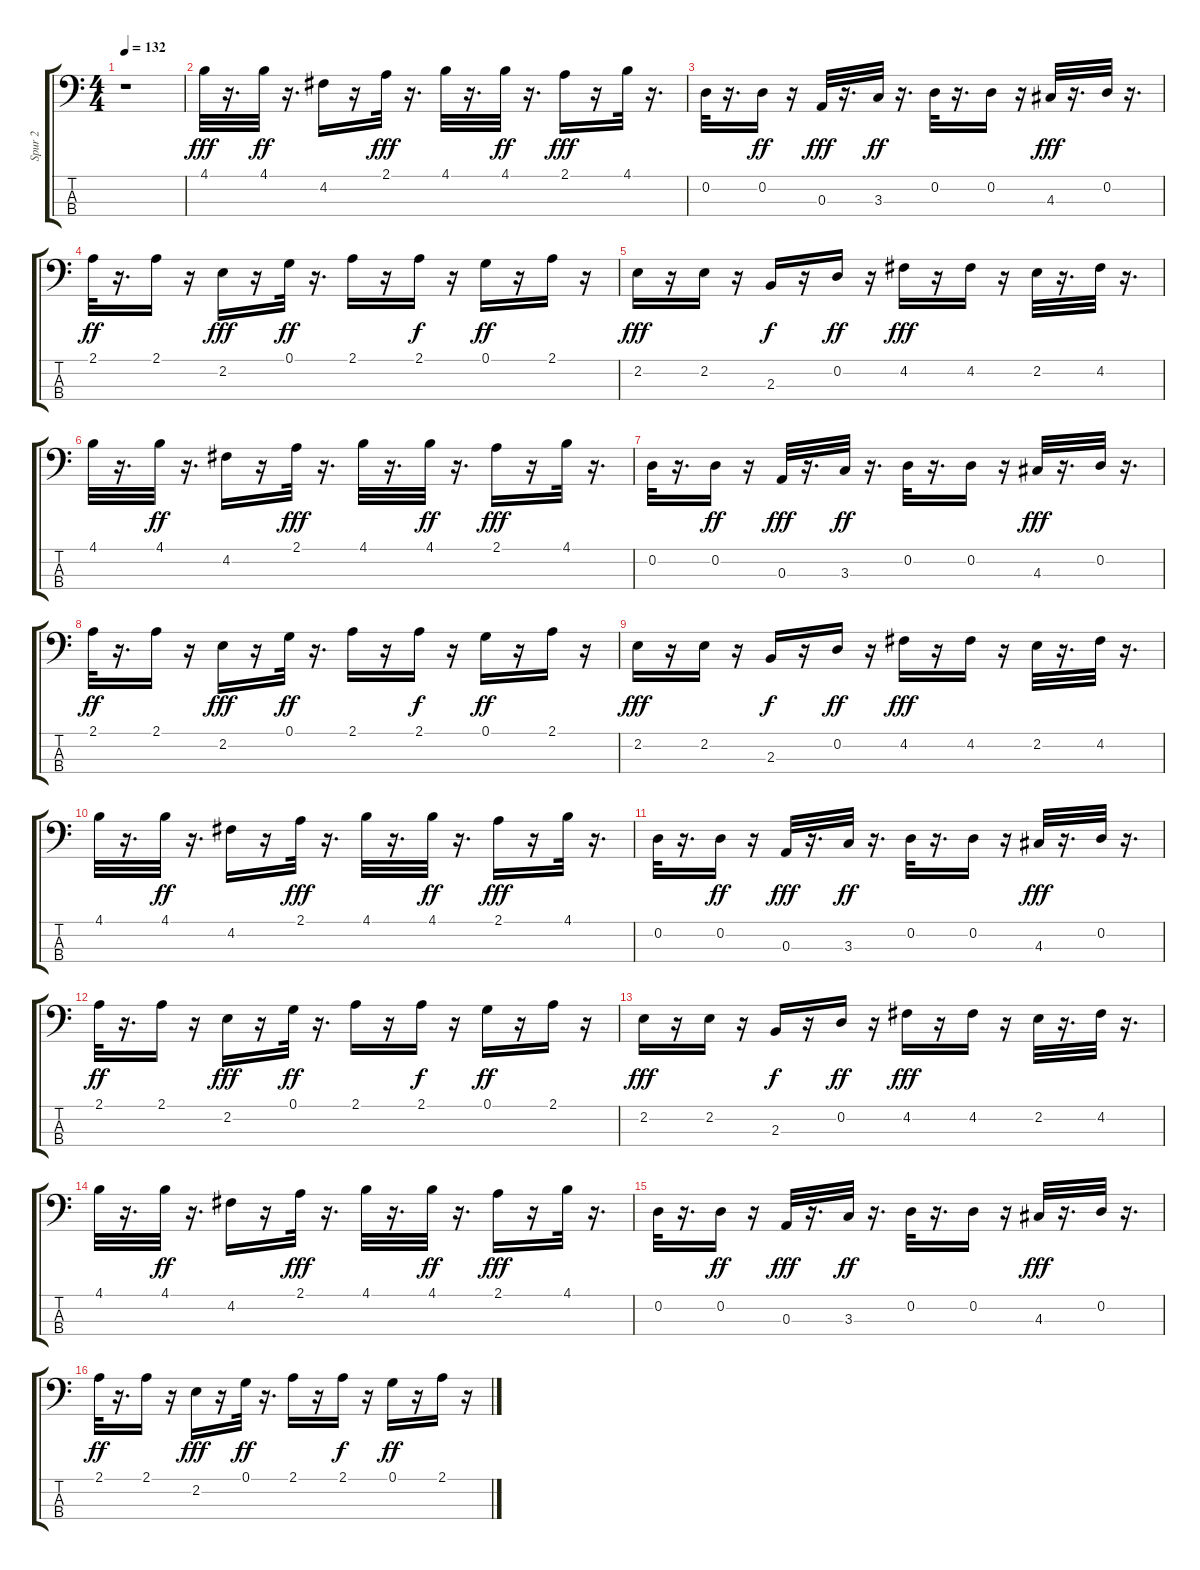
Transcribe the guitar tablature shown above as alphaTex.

\track ("Spur 2" "Spur 2") {instrument synthbass1}
\staff {score tabs}
\tuning (G2 D2 A1 E1) {hide}
\ts (4 4)
\tempo 132
\clef f4
\ks c
r.1{dy fff instrument synthbass1} |
4.1.32 r.16{d} 4.1.32{dy ff} r.16{d} 4.2.16 r.16 2.1.32{dy fff} r.16{d} 4.1.32 r.16{d} 4.1.32{dy ff} r.16{d} 2.1.16{dy fff} r.16 4.1.32 r.16{d} |
0.2.32 r.16{d} 0.2.16{dy ff} r.16 0.3.32{dy fff} r.16{d} 3.3.32{dy ff} r.16{d} 0.2.32 r.16{d} 0.2.16 r.16 4.3.32{dy fff} r.16{d} 0.2.32 r.16{d} |
2.1.32{dy ff} r.16{d} 2.1.16 r.16 2.2.16{dy fff} r.16 0.1.32{dy ff} r.16{d} 2.1.16 r.16 2.1.16{dy f} r.16 0.1.16{dy ff} r.16 2.1.16 r.16 |
2.2.16{dy fff} r.16 2.2.16 r.16 2.3.16{dy f} r.16 0.2.16{dy ff} r.16 4.2.16{dy fff} r.16 4.2.16 r.16 2.2.32 r.16{d} 4.2.32 r.16{d} |
4.1.32 r.16{d} 4.1.32{dy ff} r.16{d} 4.2.16 r.16 2.1.32{dy fff} r.16{d} 4.1.32 r.16{d} 4.1.32{dy ff} r.16{d} 2.1.16{dy fff} r.16 4.1.32 r.16{d} |
0.2.32 r.16{d} 0.2.16{dy ff} r.16 0.3.32{dy fff} r.16{d} 3.3.32{dy ff} r.16{d} 0.2.32 r.16{d} 0.2.16 r.16 4.3.32{dy fff} r.16{d} 0.2.32 r.16{d} |
2.1.32{dy ff} r.16{d} 2.1.16 r.16 2.2.16{dy fff} r.16 0.1.32{dy ff} r.16{d} 2.1.16 r.16 2.1.16{dy f} r.16 0.1.16{dy ff} r.16 2.1.16 r.16 |
2.2.16{dy fff} r.16 2.2.16 r.16 2.3.16{dy f} r.16 0.2.16{dy ff} r.16 4.2.16{dy fff} r.16 4.2.16 r.16 2.2.32 r.16{d} 4.2.32 r.16{d} |
4.1.32 r.16{d} 4.1.32{dy ff} r.16{d} 4.2.16 r.16 2.1.32{dy fff} r.16{d} 4.1.32 r.16{d} 4.1.32{dy ff} r.16{d} 2.1.16{dy fff} r.16 4.1.32 r.16{d} |
0.2.32 r.16{d} 0.2.16{dy ff} r.16 0.3.32{dy fff} r.16{d} 3.3.32{dy ff} r.16{d} 0.2.32 r.16{d} 0.2.16 r.16 4.3.32{dy fff} r.16{d} 0.2.32 r.16{d} |
2.1.32{dy ff} r.16{d} 2.1.16 r.16 2.2.16{dy fff} r.16 0.1.32{dy ff} r.16{d} 2.1.16 r.16 2.1.16{dy f} r.16 0.1.16{dy ff} r.16 2.1.16 r.16 |
2.2.16{dy fff} r.16 2.2.16 r.16 2.3.16{dy f} r.16 0.2.16{dy ff} r.16 4.2.16{dy fff} r.16 4.2.16 r.16 2.2.32 r.16{d} 4.2.32 r.16{d} |
4.1.32 r.16{d} 4.1.32{dy ff} r.16{d} 4.2.16 r.16 2.1.32{dy fff} r.16{d} 4.1.32 r.16{d} 4.1.32{dy ff} r.16{d} 2.1.16{dy fff} r.16 4.1.32 r.16{d} |
0.2.32 r.16{d} 0.2.16{dy ff} r.16 0.3.32{dy fff} r.16{d} 3.3.32{dy ff} r.16{d} 0.2.32 r.16{d} 0.2.16 r.16 4.3.32{dy fff} r.16{d} 0.2.32 r.16{d} |
2.1.32{dy ff} r.16{d} 2.1.16 r.16 2.2.16{dy fff} r.16 0.1.32{dy ff} r.16{d} 2.1.16 r.16 2.1.16{dy f} r.16 0.1.16{dy ff} r.16 2.1.16 r.16
